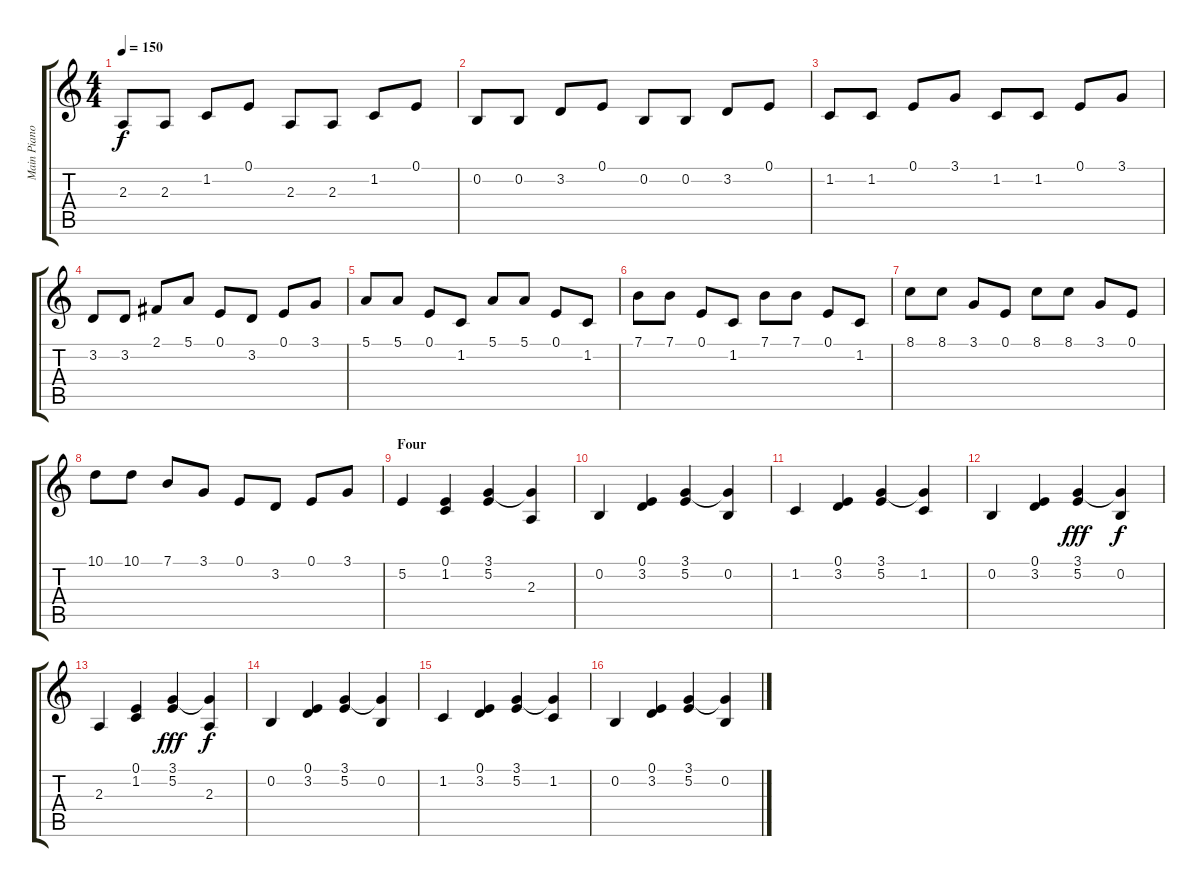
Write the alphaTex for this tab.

\track ("Main Piano" "Main Piano") {instrument acousticgrandpiano}
\staff {score tabs}
\tuning (E4 B3 G3 D3 A2 E2) {hide}
\ts (4 4)
\tempo 150
\clef g2
\ks c
2.3.8{dy f} 2.3.8 1.2.8 0.1.8 2.3.8 2.3.8 1.2.8 0.1.8 |
0.2.8 0.2.8 3.2.8 0.1.8 0.2.8 0.2.8 3.2.8 0.1.8 |
1.2.8 1.2.8 0.1.8 3.1.8 1.2.8 1.2.8 0.1.8 3.1.8 |
3.2.8 3.2.8 2.1.8 5.1.8 0.1.8 3.2.8 0.1.8 3.1.8 |
5.1.8 5.1.8 0.1.8 1.2.8 5.1.8 5.1.8 0.1.8 1.2.8 |
7.1.8 7.1.8 0.1.8 1.2.8 7.1.8 7.1.8 0.1.8 1.2.8 |
8.1.8 8.1.8 3.1.8 0.1.8 8.1.8 8.1.8 3.1.8 0.1.8 |
10.1.8 10.1.8 7.1.8 3.1.8 0.1.8 3.2.8 0.1.8 3.1.8 |
\section ("" "Four")
5.2.4 (0.1 1.2).4 (3.1 5.2).4 (3.1{t} 2.3).4 |
0.2.4 (0.1 3.2).4 (3.1 5.2).4 (3.1{t} 0.2).4 |
1.2.4 (0.1 3.2).4 (3.1 5.2).4 (3.1{t} 1.2).4 |
0.2.4 (0.1 3.2).4 (3.1 5.2).4{dy fff} (3.1{t} 0.2).4{dy f} |
2.3.4 (0.1 1.2).4 (3.1 5.2).4{dy fff} (3.1{t} 2.3).4{dy f} |
0.2.4 (0.1 3.2).4 (3.1 5.2).4 (3.1{t} 0.2).4 |
1.2.4 (0.1 3.2).4 (3.1 5.2).4 (3.1{t} 1.2).4 |
0.2.4 (0.1 3.2).4 (3.1 5.2).4 (3.1{t} 0.2).4
